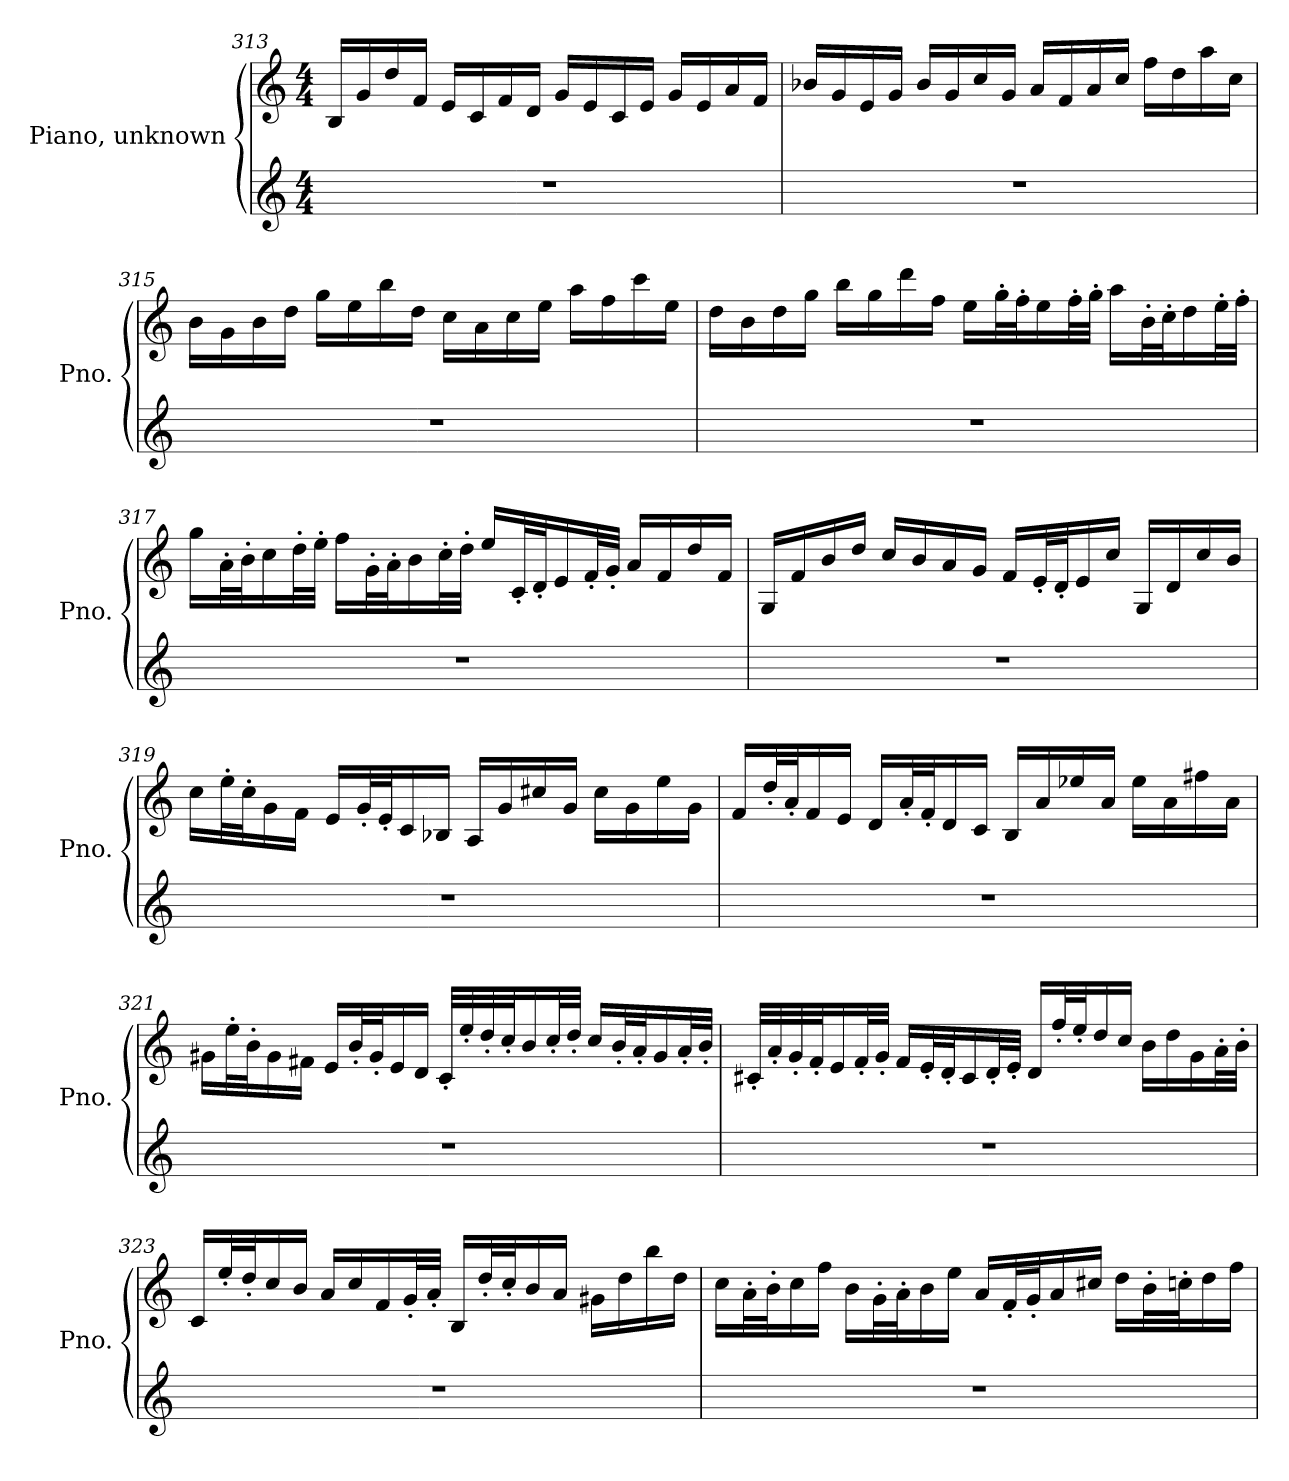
**kern	**kern
*part1	*part1
*staff2	*staff1
*I"Piano, unknown	*
*I'Pno.	*
*clefG2	*clefG2
*k[]	*k[]
*M4/4	*M4/4
=313	=313
1r	16B/LL
.	16g/
.	16dd/
.	16f/JJ
.	16e/LL
.	16c/
.	16f/
.	16d/JJ
.	16g/LL
.	16e/
.	16c/
.	16e/JJ
.	16g/LL
.	16e/
.	16a/
.	16f/JJ
=314	=314
1r	16b-X/LL
.	16g/
.	16e/
.	16g/JJ
.	16b-/LL
.	16g/
.	16cc/
.	16g/JJ
.	16a/LL
.	16f/
.	16a/
.	16cc/JJ
.	16ff\LL
.	16dd\
.	16aa\
.	16cc\JJ
!!LO:LB:g=z
=315	=315
1r	16b\LL
.	16g\
.	16b\
.	16dd\JJ
.	16gg\LL
.	16ee\
.	16bb\
.	16dd\JJ
.	16cc\LL
.	16a\
.	16cc\
.	16ee\JJ
.	16aa\LL
.	16ff\
.	16ccc\
.	16ee\JJ
=316	=316
1r	16dd\LL
.	16b\
.	16dd\
.	16gg\JJ
.	16bb\LL
.	16gg\
.	16ddd\
.	16ff\JJ
.	16ee\LL
.	32gg'\L
.	32ff'\J
.	16ee\
.	32ff'\L
.	32gg'\JJJ
.	16aa\LL
.	32b'\L
.	32cc'\J
.	16dd\
.	32ee'\L
.	32ff'\JJJ
!!LO:LB:g=z
=317	=317
1r	16gg\LL
.	32a'\L
.	32b'\J
.	16cc\
.	32dd'\L
.	32ee'\JJJ
.	16ff\LL
.	32g'\L
.	32a'\J
.	16b\
.	32cc'\L
.	32dd'\JJJ
.	16ee/LL
.	32c'/L
.	32d'/J
.	16e/
.	32f'/L
.	32g'/JJJ
.	16a/LL
.	16f/
.	16dd/
.	16f/JJ
=318	=318
1r	16G/LL
.	16f/
.	16b/
.	16dd/JJ
.	16cc/LL
.	16b/
.	16a/
.	16g/JJ
.	16f/LL
.	32e'/L
.	32d'/J
.	16e/
.	16cc/JJ
.	16G/LL
.	16d/
.	16cc/
.	16b/JJ
!!LO:LB:g=z
=319	=319
1r	16cc\LL
.	32ee'\L
.	32cc'\J
.	16g\
.	16f\JJ
.	16e/LL
.	32g'/L
.	32e'/J
.	16c/
.	16B-X/JJ
.	16A/LL
.	16g/
.	16cc#X/
.	16g/JJ
.	16cc#\LL
.	16g\
.	16ee\
.	16g\JJ
=320	=320
1r	16f/LL
.	32dd'/L
.	32a'/J
.	16f/
.	16e/JJ
.	16d/LL
.	32a'/L
.	32f'/J
.	16d/
.	16c/JJ
.	16B/LL
.	16a/
.	16ee-X/
.	16a/JJ
.	16ee-\LL
.	16a\
.	16ff#X\
.	16a\JJ
!!LO:LB:g=z
=321	=321
1r	16g#X\LL
.	32ee'\L
.	32b'\J
.	16g#\
.	16f#X\JJ
.	16e/LL
.	32b'/L
.	32g#'/J
.	16e/
.	16d/JJ
.	32c'/LLL
.	32ee'/
.	32dd'/
.	32cc'/J
.	16b/
.	32cc'/L
.	32dd'/JJJ
.	16cc/LL
.	32b'/L
.	32a'/J
.	16g#/
.	32a'/L
.	32b'/JJJ
=322	=322
1r	32c#X'/LLL
.	32a'/
.	32g'/
.	32f'/J
.	16e/
.	32f'/L
.	32g'/JJJ
.	16f/LL
.	32e'/L
.	32d'/J
.	16c#/
.	32d'/L
.	32e'/JJJ
.	16d/LL
.	32ff'/L
.	32ee'/J
.	16dd/
.	16cc/JJ
.	16b\LL
.	16dd\
.	16g\
.	32a'\L
.	32b'\JJJ
!!LO:PB:g=z
=323	=323
1r	16c/LL
.	32ee'/L
.	32dd'/J
.	16cc/
.	16b/JJ
.	16a/LL
.	16cc/
.	16f/
.	32g'/L
.	32a'/JJJ
.	16B/LL
.	32dd'/L
.	32cc'/J
.	16b/
.	16a/JJ
.	16g#X\LL
.	16dd\
.	16bb\
.	16dd\JJ
=324	=324
1r	16cc\LL
.	32a'\L
.	32b'\J
.	16cc\
.	16ff\JJ
.	16b\LL
.	32g'\L
.	32a'\J
.	16b\
.	16ee\JJ
.	16a/LL
.	32f'/L
.	32g'/J
.	16a/
.	16cc#X/JJ
.	16dd\LL
.	32b'\L
.	32ccn'\J
.	16dd\
.	16ff\JJ
=	=
*-	*-
